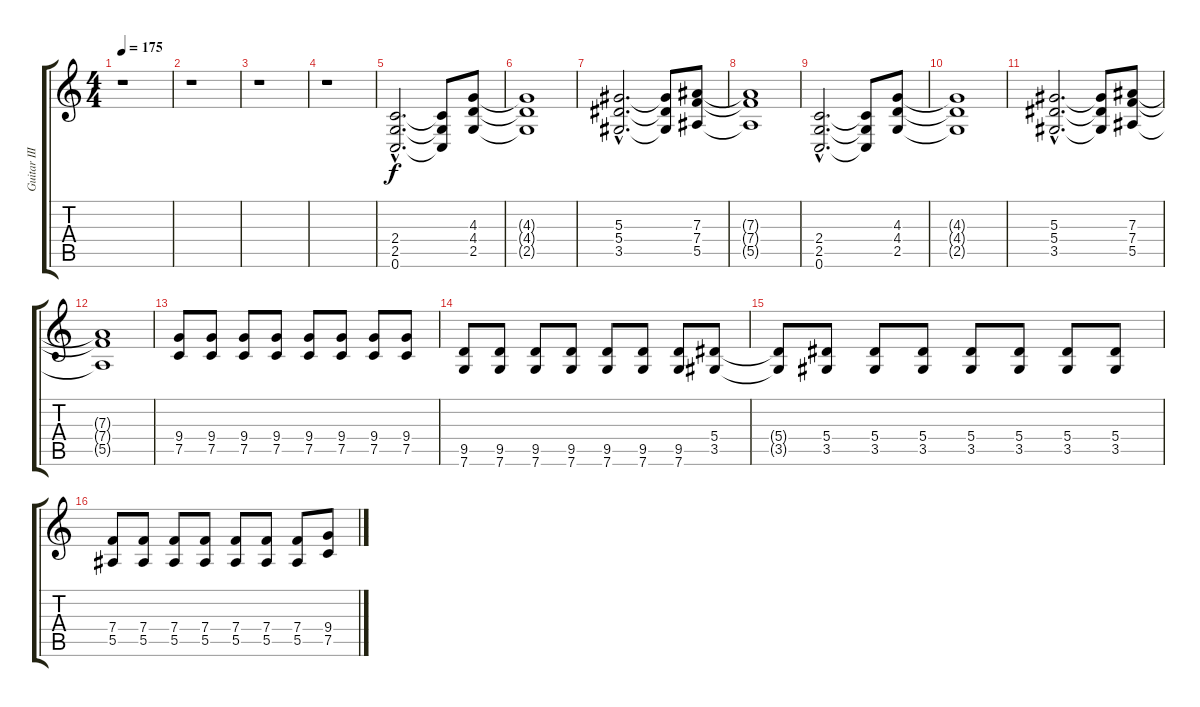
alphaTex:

\track ("Guitar III" "Guitar III") {instrument distortionguitar}
\staff {score tabs}
\tuning (C4 G3 Eb3 Bb2 F2 C2) {hide}
\ts (4 4)
\tempo 175
\clef g2
\ks c
r.1{dy f} |
r.1 |
r.1 |
r.1 |
(2.4{hac} 2.5{hac} 0.6{hac}).2{d volume 13 instrument distortionguitar} (2.4{t} 2.5{t} 0.6{t}).8 (4.3 4.4 2.5).8 |
(4.3{t} 4.4{t} 2.5{t}).1 |
(5.3{hac} 5.4{hac} 3.5{hac}).2{d} (5.3{t} 5.4{t} 3.5{t}).8 (7.3 7.4 5.5).8 |
(7.3{t} 7.4{t} 5.5{t}).1 |
(2.4{hac} 2.5{hac} 0.6{hac}).2{d} (2.4{t} 2.5{t} 0.6{t}).8 (4.3 4.4 2.5).8 |
(4.3{t} 4.4{t} 2.5{t}).1 |
(5.3{hac} 5.4{hac} 3.5{hac}).2{d} (5.3{t} 5.4{t} 3.5{t}).8 (7.3 7.4 5.5).8 |
(7.3{t} 7.4{t} 5.5{t}).1 |
(9.4 7.5).8 (9.4 7.5).8 (9.4 7.5).8 (9.4 7.5).8 (9.4 7.5).8 (9.4 7.5).8 (9.4 7.5).8 (9.4 7.5).8 |
(9.5 7.6).8 (9.5 7.6).8 (9.5 7.6).8 (9.5 7.6).8 (9.5 7.6).8 (9.5 7.6).8 (9.5 7.6).8 (5.4 3.5).8 |
(5.4{t} 3.5{t}).8 (5.4 3.5).8 (5.4 3.5).8 (5.4 3.5).8 (5.4 3.5).8 (5.4 3.5).8 (5.4 3.5).8 (5.4 3.5).8 |
(7.4 5.5).8 (7.4 5.5).8 (7.4 5.5).8 (7.4 5.5).8 (7.4 5.5).8 (7.4 5.5).8 (7.4 5.5).8 (9.4 7.5).8
